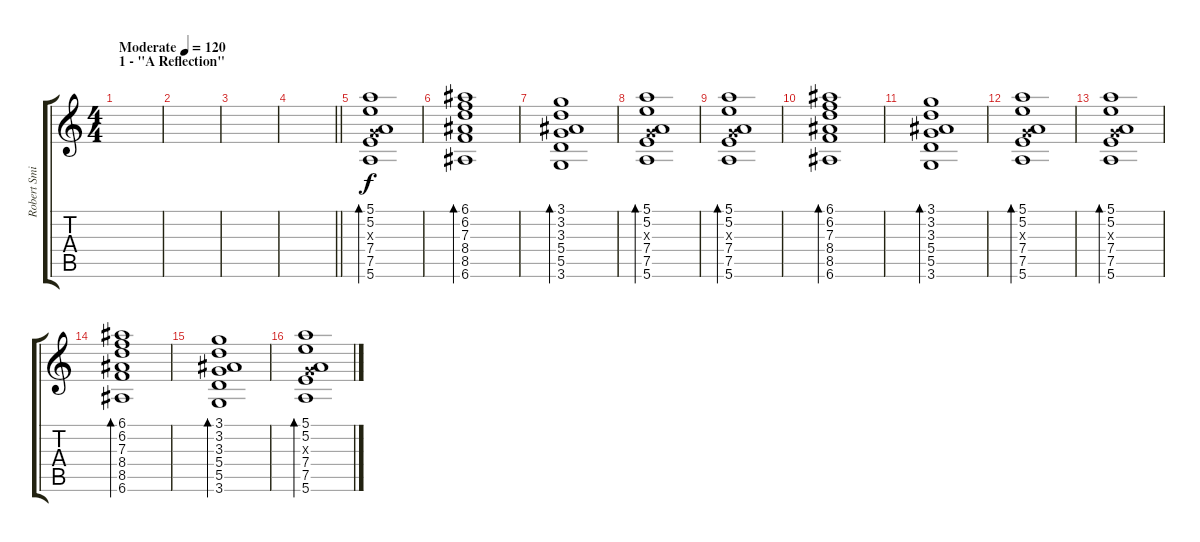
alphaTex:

\track ("Robert Smith 1" "Robert Smi") {instrument electricguitarclean}
\staff {score tabs}
\tuning (E4 B3 G3 D3 A2 E2) {hide}
\ts (4 4)
\section ("" "1 - \"A Reflection\"")
\tempo (120 "Moderate")
\tempo 88
\tempo (120 "Moderate")
\clef g2
\ks c
|
|
|
\barLineRight lightlight
|
(5.1 5.2 0.3{x} 7.4 7.5 5.6).1{bd 240} |
(6.1 6.2 7.3 8.4 8.5 6.6).1{bd 240} |
(3.1 3.2 3.3 5.4 5.5 3.6).1{bd 240} |
(5.1 5.2 0.3{x} 7.4 7.5 5.6).1{bd 240} |
(5.1 5.2 0.3{x} 7.4 7.5 5.6).1{bd 240} |
(6.1 6.2 7.3 8.4 8.5 6.6).1{bd 240} |
(3.1 3.2 3.3 5.4 5.5 3.6).1{bd 240} |
(5.1 5.2 0.3{x} 7.4 7.5 5.6).1{bd 240} |
(5.1 5.2 0.3{x} 7.4 7.5 5.6).1{bd 240} |
(6.1 6.2 7.3 8.4 8.5 6.6).1{bd 240} |
(3.1 3.2 3.3 5.4 5.5 3.6).1{bd 240} |
(5.1 5.2 0.3{x} 7.4 7.5 5.6).1{bd 240}
